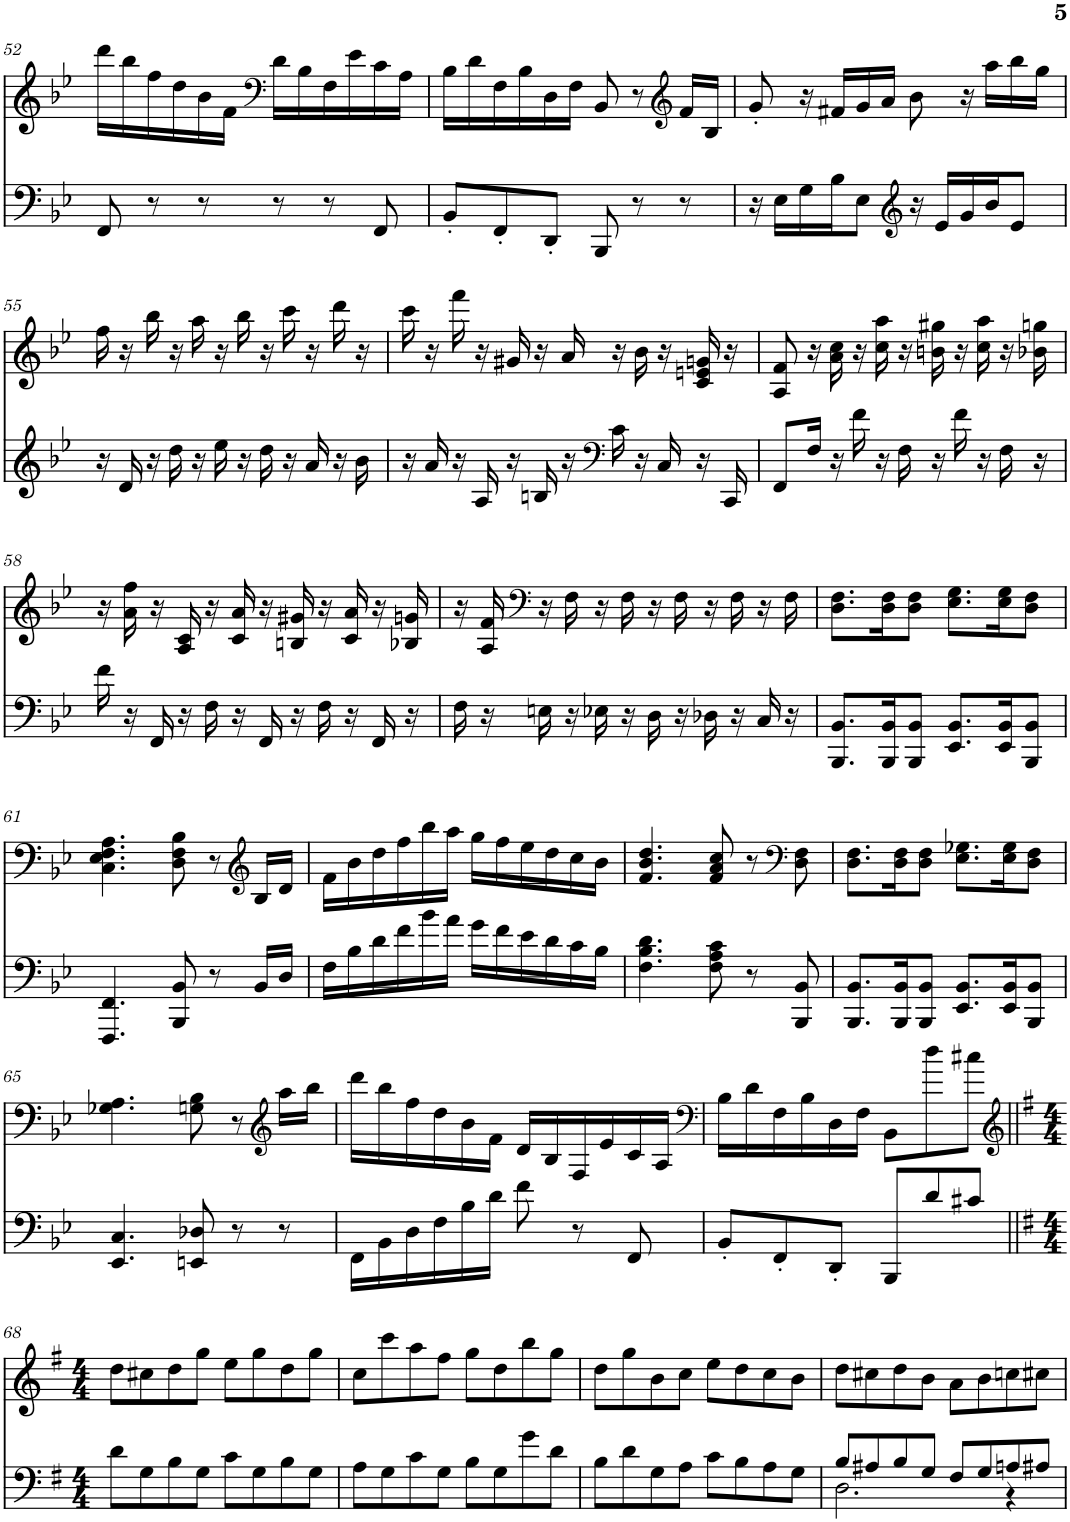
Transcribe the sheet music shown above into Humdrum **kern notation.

**kern	**kern
*part2	*part1
*staff2	*staff1
*I"Piano	*I"Piano
*I'Pno	*I'Pno
!!LO:PB:g=z
*clefF4	*clefG2
*k[b-e-]	*k[b-e-]
*M6/8	*M6/8
=52	=52
8FF/	16ddd\LL
.	16bb-\
8r	16ff\
.	16dd\
8r	16b-\
.	16f\JJ
*	*clefF4
8r	16d\LL
.	16B-\
8r	16F\
.	16e-\
8FF/	16c\
.	16A\JJ
=53	=53
8BB-'/L	16B-\LL
.	16d\
8FF'/	16F\
.	16B-\
8DD'/J	16D\
.	16F\JJ
8BBB-/	8BB-/
8r	8r
*	*clefG2
8r	16f/LL
.	16B-/JJ
=54	=54
16r	8g'/
16E-\LL	.
16G\	16r
16B-\J	16f#X/LL
8E-\J	16g/
.	16a/JJ
*clefG2	*
16r	8b-\
16e-/LL	.
16g/	16r
16b-/J	16aa\LL
8e-/J	16bb-\
.	16gg\JJ
!!LO:LB:g=z
=55	=55
16r	16ff\
16d/	16r
16r	16bb-\
16dd\	16r
16r	16aa\
16ee-\	16r
16r	16bb-\
16dd\	16r
16r	16ccc\
16a/	16r
16r	16ddd\
16b-\	16r
=56	=56
16r	16ccc\
16a/	16r
16r	16fff\
16A/	16r
16r	16g#X/
16Bn/	16r
16r	16a/
*clefF4	*
16c\	16r
16r	16b-\
16C/	16r
16r	16c/ 16en/ 16gn/
16CC/	16r
=57	=57
8FF/L	8A/ 8f/
16F/Jk	16r
16r	16a\ 16cc\
16f\	16r
16r	16cc\ 16aa\
16F\	16r
16r	16bn\ 16gg#X\
16f\	16r
16r	16cc\ 16aa\
16F\	16r
16r	16b-X\ 16ggn\
!!LO:LB:g=z
=58	=58
16f\	16r
16r	16a\ 16ff\
16FF/	16r
16r	16A/ 16c/
16F\	16r
16r	16c/ 16a/
16FF/	16r
16r	16Bn/ 16g#X/
16F\	16r
16r	16c/ 16a/
16FF/	16r
16r	16B-X/ 16gn/
=59	=59
16F\	16r
16r	16A/ 16f/
*	*clefF4
16En\	16r
16r	16F\
16E-X\	16r
16r	16F\
16D\	16r
16r	16F\
16D-X\	16r
16r	16F\
16C/	16r
16r	16F\
=60	=60
8.BBB-/ 8.BB-/L	8.D\ 8.F\L
16BBB-/ 16BB-/K	16D\ 16F\K
8BBB-/ 8BB-/J	8D\ 8F\J
8.EE-/ 8.BB-/L	8.E-\ 8.G\L
16EE-/ 16BB-/K	16E-\ 16G\K
8BBB-/ 8BB-/J	8D\ 8F\J
!!LO:LB:g=z
=61	=61
4.FFF/ 4.FF/	4.C\ 4.E-\ 4.F\ 4.A\
8BBB-/ 8BB-/	8D\ 8F\ 8B-\
8r	8r
*	*clefG2
16BB-/LL	16B-/LL
16D/JJ	16d/JJ
=62	=62
16F\LL	16f\LL
16B-\	16b-\
16d\	16dd\
16f\	16ff\
16b-\	16bb-\
16a\JJ	16aa\JJ
16g\LL	16gg\LL
16f\	16ff\
16e-\	16ee-\
16d\	16dd\
16c\	16cc\
16B-\JJ	16b-\JJ
=63	=63
4.F\ 4.B-\ 4.d\	4.f/ 4.b-/ 4.dd/
8F\ 8A\ 8c\	8f/ 8a/ 8cc/
8r	8r
*	*clefF4
8BBB-/ 8BB-/	8D\ 8F\
=64	=64
8.BBB-/ 8.BB-/L	8.D\ 8.F\L
16BBB-/ 16BB-/K	16D\ 16F\K
8BBB-/ 8BB-/J	8D\ 8F\J
8.EE-/ 8.BB-/L	8.E-\ 8.G-X\L
16EE-/ 16BB-/K	16E-\ 16G-\K
8BBB-/ 8BB-/J	8D\ 8F\J
!!LO:LB:g=z
=65	=65
4.EE-/ 4.C/	4.G-X\ 4.A\
8EEn/ 8D-X/	8Gn\ 8B-\
8r	8r
*	*clefG2
8r	16aa\LL
.	16bb-\JJ
=66	=66
16FF\LL	16ddd\LL
16BB-\	16bb-\
16D\	16ff\
16F\	16dd\
16B-\	16b-\
16d\JJ	16f\JJ
8f\	16d/LL
.	16B-/
8r	16F/
.	16e-/
8FF/	16c/
.	16A/JJ
=67	=67
*	*clefF4
8BB-'/L	16B-\LL
.	16d\
8FF'/	16F\
.	16B-\
8DD'/J	16D\
.	16F\JJ
8BBB-/L	8BB-\L
8d/	8dd\
8c#X/J	8cc#X\J
!!LO:LB:g=z
=68||	=68||
*	*clefG2
*k[f#]	*k[f#]
*M4/4	*M4/4
8d\L	8dd\L
8G\	8cc#X\
8B\	8dd\
8G\J	8gg\J
8c\L	8ee\L
8G\	8gg\
8B\	8dd\
8G\J	8gg\J
=69	=69
8A\L	8cc\L
8G\	8ccc\
8c\	8aa\
8G\J	8ff#\J
8B\L	8gg\L
8G\	8dd\
8g\	8bb\
8d\J	8gg\J
=70	=70
8B\L	8dd\L
8d\	8gg\
8G\	8b\
8A\J	8cc\J
8c\L	8ee\L
8B\	8dd\
8A\	8cc\
8G\J	8b\J
=71	=71
*^	*
8B/L	2.D\	8dd\L
8A#X/	.	8cc#X\
8B/	.	8dd\
8G/J	.	8b\J
8F#/L	.	8a\L
8G/	.	8b\
8An/	4r	8ccn\
8A#X/J	.	8cc#X\J
*v	*v	*
=	=
*-	*-
